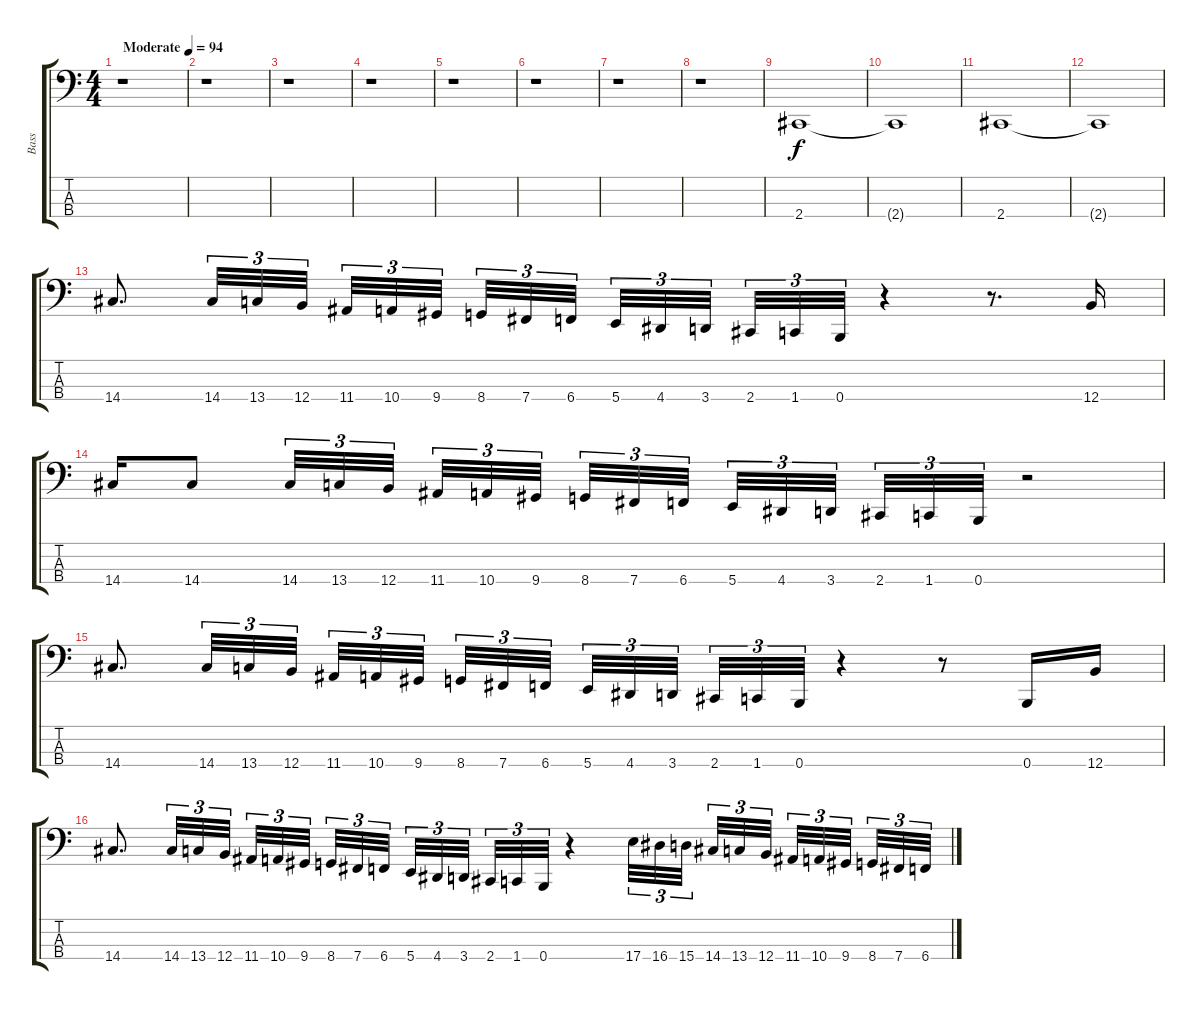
\track ("Bass" "Bass") {instrument electricbassfinger}
\staff {score tabs}
\tuning (E2 B1 Gb1 B0) {hide}
\ts (4 4)
\tempo (94 "Moderate")
\clef f4
\ks c
r.1{dy f instrument electricbassfinger} |
r.1 |
r.1 |
r.1 |
r.1 |
r.1 |
r.1 |
r.1 |
2.4.1 |
2.4{t}.1 |
2.4.1 |
2.4{t}.1 |
14.4.8{d} 14.4.32{tu (3 2)} 13.4.32{tu (3 2)} 12.4.32{tu (3 2)} 11.4.32{tu (3 2)} 10.4.32{tu (3 2)} 9.4.32{tu (3 2) beam splitsecondary} 8.4.32{tu (3 2)} 7.4.32{tu (3 2)} 6.4.32{tu (3 2) beam splitsecondary} 5.4.32{tu (3 2)} 4.4.32{tu (3 2)} 3.4.32{tu (3 2) beam splitsecondary} 2.4.32{tu (3 2)} 1.4.32{tu (3 2)} 0.4.32{tu (3 2)} r.4 r.8{d} 12.4.16 |
14.4.16 14.4.8 14.4.32{tu (3 2)} 13.4.32{tu (3 2)} 12.4.32{tu (3 2)} 11.4.32{tu (3 2)} 10.4.32{tu (3 2)} 9.4.32{tu (3 2) beam splitsecondary} 8.4.32{tu (3 2)} 7.4.32{tu (3 2)} 6.4.32{tu (3 2) beam splitsecondary} 5.4.32{tu (3 2)} 4.4.32{tu (3 2)} 3.4.32{tu (3 2) beam splitsecondary} 2.4.32{tu (3 2)} 1.4.32{tu (3 2)} 0.4.32{tu (3 2)} r.2 |
14.4.8{d} 14.4.32{tu (3 2)} 13.4.32{tu (3 2)} 12.4.32{tu (3 2)} 11.4.32{tu (3 2)} 10.4.32{tu (3 2)} 9.4.32{tu (3 2) beam splitsecondary} 8.4.32{tu (3 2)} 7.4.32{tu (3 2)} 6.4.32{tu (3 2) beam splitsecondary} 5.4.32{tu (3 2)} 4.4.32{tu (3 2)} 3.4.32{tu (3 2) beam splitsecondary} 2.4.32{tu (3 2)} 1.4.32{tu (3 2)} 0.4.32{tu (3 2)} r.4 r.8 0.4.16 12.4.16 |
14.4.8{d} 14.4.32{tu (3 2)} 13.4.32{tu (3 2)} 12.4.32{tu (3 2)} 11.4.32{tu (3 2)} 10.4.32{tu (3 2)} 9.4.32{tu (3 2) beam splitsecondary} 8.4.32{tu (3 2)} 7.4.32{tu (3 2)} 6.4.32{tu (3 2) beam splitsecondary} 5.4.32{tu (3 2)} 4.4.32{tu (3 2)} 3.4.32{tu (3 2) beam splitsecondary} 2.4.32{tu (3 2)} 1.4.32{tu (3 2)} 0.4.32{tu (3 2)} r.4 17.4.32{tu (3 2)} 16.4.32{tu (3 2)} 15.4.32{tu (3 2) beam splitsecondary} 14.4.32{tu (3 2)} 13.4.32{tu (3 2)} 12.4.32{tu (3 2) beam splitsecondary} 11.4.32{tu (3 2)} 10.4.32{tu (3 2)} 9.4.32{tu (3 2) beam splitsecondary} 8.4.32{tu (3 2)} 7.4.32{tu (3 2)} 6.4.32{tu (3 2)}
